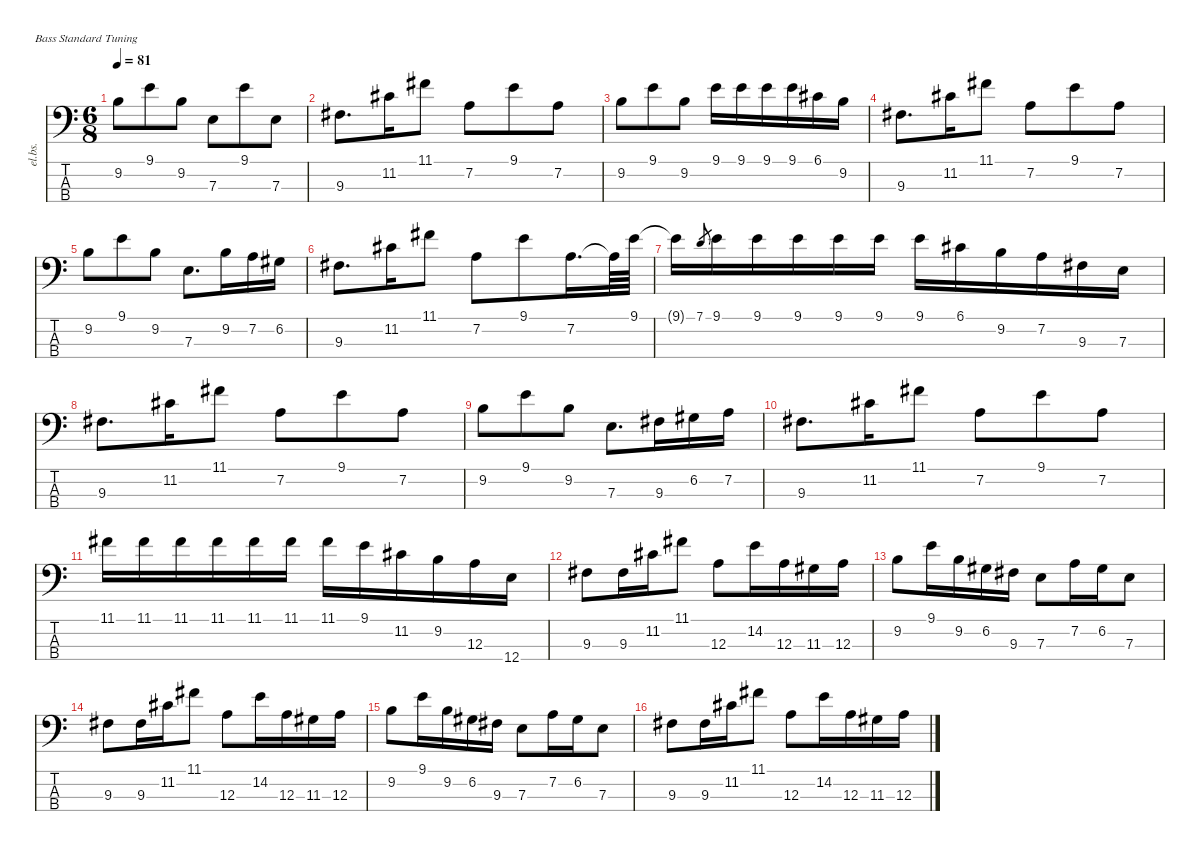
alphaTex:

\defaultSystemsLayout 4
\hideDynamics
\bracketExtendMode nobrackets
\otherSystemsTrackNameOrientation horizontal
\track ("Lead Cliff I" "el.bs.") {instrument electricbassfinger}
\staff {score tabs}
\tuning (G2 D2 A1 E1)
\ts (6 8)
\tempo 81
\clef f4
\ks c
9.2.8{dy f beam Down} 9.1.8{beam Down} 9.2.8{beam Down} 7.3.8{beam Down} 9.1.8{beam Down} 7.3.8{beam Down} |
9.3{acc #}.8{d beam Down} 11.2{acc #}.16{beam Down} 11.1{acc #}.8{beam Down} 7.2.8{beam Down} 9.1.8{beam Down} 7.2.8{beam Down} |
9.2.8{beam Down} 9.1.8{beam Down} 9.2.8{beam Down} 9.1.16{beam Down} 9.1.16{beam Down} 9.1.16{beam Down} 9.1.16{beam Down} 6.1{acc #}.16{beam Down} 9.2.16{beam Down} |
9.3{acc #}.8{d beam Down} 11.2{acc #}.16{beam Down} 11.1{acc #}.8{beam Down} 7.2.8{beam Down} 9.1.8{beam Down} 7.2.8{beam Down} |
9.2.8{beam Down} 9.1.8{beam Down} 9.2.8{beam Down} 7.3.8{d beam Down} 9.2.16{beam Down} 7.2.16{beam Down} 6.2{acc #}.16{beam Down} |
9.3{acc #}.8{d beam Down} 11.2{acc #}.16{beam Down} 11.1{acc #}.8{beam Down} 7.2.8{beam Down} 9.1.8{beam Down} 7.2.16{d beam Down} 7.2{t}.64{beam Down} 9.1.64{beam Down} |
9.1{t}.16{beam Down} 7.1.8{gr dy pp beam Up} 9.1.16{dy f beam Down} 9.1.16{beam Down} 9.1.16{beam Down} 9.1.16{beam Down} 9.1.16{beam Down} 9.1.16{beam Down} 6.1{acc #}.16{beam Down} 9.2.16{beam Down} 7.2.16{beam Down} 9.3{acc #}.16{beam Down} 7.3.16{beam Down} |
9.3{acc #}.8{d beam Down} 11.2{acc #}.16{beam Down} 11.1{acc #}.8{beam Down} 7.2.8{beam Down} 9.1.8{beam Down} 7.2.8{beam Down} |
9.2.8{beam Down} 9.1.8{beam Down} 9.2.8{beam Down} 7.3.8{d beam Down} 9.3{acc #}.16{beam Down} 6.2{acc #}.16{beam Down} 7.2.16{beam Down} |
9.3{acc #}.8{d beam Down} 11.2{acc #}.16{beam Down} 11.1{acc #}.8{beam Down} 7.2.8{beam Down} 9.1.8{beam Down} 7.2.8{beam Down} |
11.1{acc #}.16{beam Down} 11.1{acc #}.16{beam Down} 11.1{acc #}.16{beam Down} 11.1{acc #}.16{beam Down} 11.1{acc #}.16{beam Down} 11.1{acc #}.16{beam Down} 11.1{acc #}.16{beam Down} 9.1.16{beam Down} 11.2{acc #}.16{beam Down} 9.2.16{beam Down} 12.3.16{beam Down} 12.4.16{beam Down} |
9.3{acc #}.8{beam Down} 9.3{acc #}.16{beam Down} 11.2{acc #}.16{beam Down} 11.1{acc #}.8{beam Down} 12.3.8{beam Down} 14.2.16{beam Down} 12.3.16{beam Down} 11.3{acc #}.16{beam Down} 12.3.16{beam Down} |
9.2.8{beam Down} 9.1.16{beam Down} 9.2.16{beam Down} 6.2{acc #}.16{beam Down} 9.3{acc #}.16{beam Down} 7.3.8{beam Down} 7.2.16{beam Down} 6.2{acc #}.16{beam Down} 7.3.8{beam Down} |
9.3{acc #}.8{beam Down} 9.3{acc #}.16{beam Down} 11.2{acc #}.16{beam Down} 11.1{acc #}.8{beam Down} 12.3.8{beam Down} 14.2.16{beam Down} 12.3.16{beam Down} 11.3{acc #}.16{beam Down} 12.3.16{beam Down} |
9.2.8{beam Down} 9.1.16{beam Down} 9.2.16{beam Down} 6.2{acc #}.16{beam Down} 9.3{acc #}.16{beam Down} 7.3.8{beam Down} 7.2.16{beam Down} 6.2{acc #}.16{beam Down} 7.3.8{beam Down} |
9.3{acc #}.8{beam Down} 9.3{acc #}.16{beam Down} 11.2{acc #}.16{beam Down} 11.1{acc #}.8{beam Down} 12.3.8{beam Down} 14.2.16{beam Down} 12.3.16{beam Down} 11.3{acc #}.16{beam Down} 12.3.16{beam Down}
